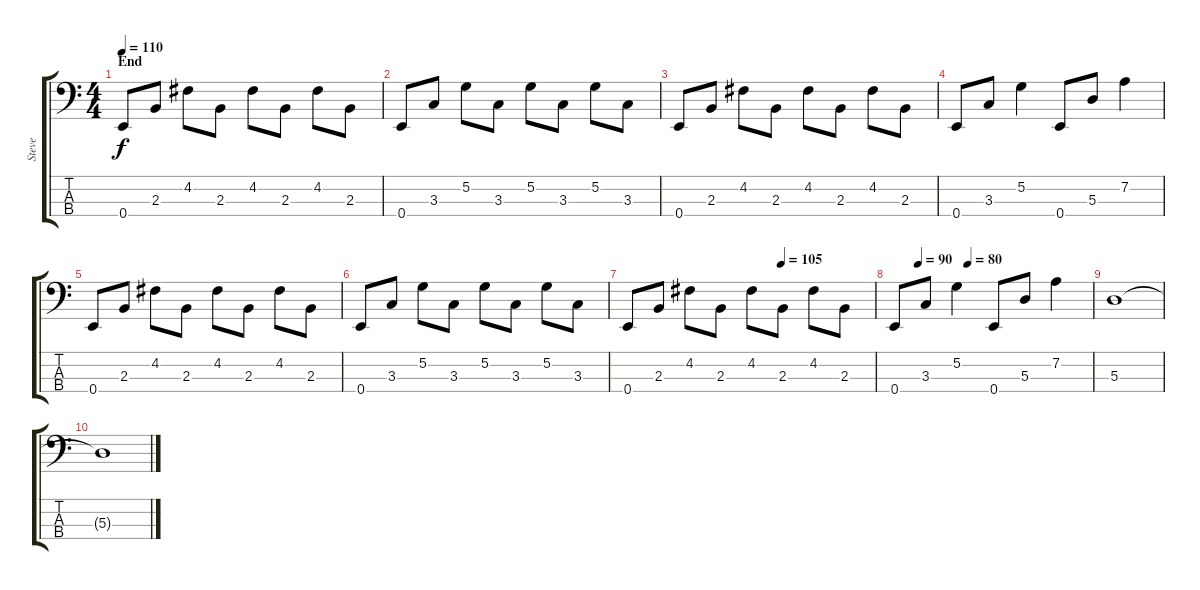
\track ("Steve" "Steve") {instrument electricbassfinger}
\staff {score tabs}
\tuning (G2 D2 A1 E1) {hide}
\ts (4 4)
\section ("" "End")
\tempo 110
\clef f4
\ks c
0.4.8{dy f} 2.3.8 4.2.8 2.3.8 4.2.8 2.3.8 4.2.8 2.3.8 |
0.4.8 3.3.8 5.2.8 3.3.8 5.2.8 3.3.8 5.2.8 3.3.8 |
0.4.8 2.3.8 4.2.8 2.3.8 4.2.8 2.3.8 4.2.8 2.3.8 |
0.4.8 3.3.8 5.2.4 0.4.8 5.3.8 7.2.4 |
0.4.8 2.3.8 4.2.8 2.3.8 4.2.8 2.3.8 4.2.8 2.3.8 |
0.4.8 3.3.8 5.2.8 3.3.8 5.2.8 3.3.8 5.2.8 3.3.8 |
\tempo (105 0.625)
0.4.8 2.3.8 4.2.8 2.3.8 4.2.8 2.3.8 4.2.8 2.3.8 |
\tempo (90 0.125)
\tempo (80 0.375)
0.4.8 3.3.8 5.2.4 0.4.8 5.3.8 7.2.4 |
5.3.1 |
5.3{t}.1
